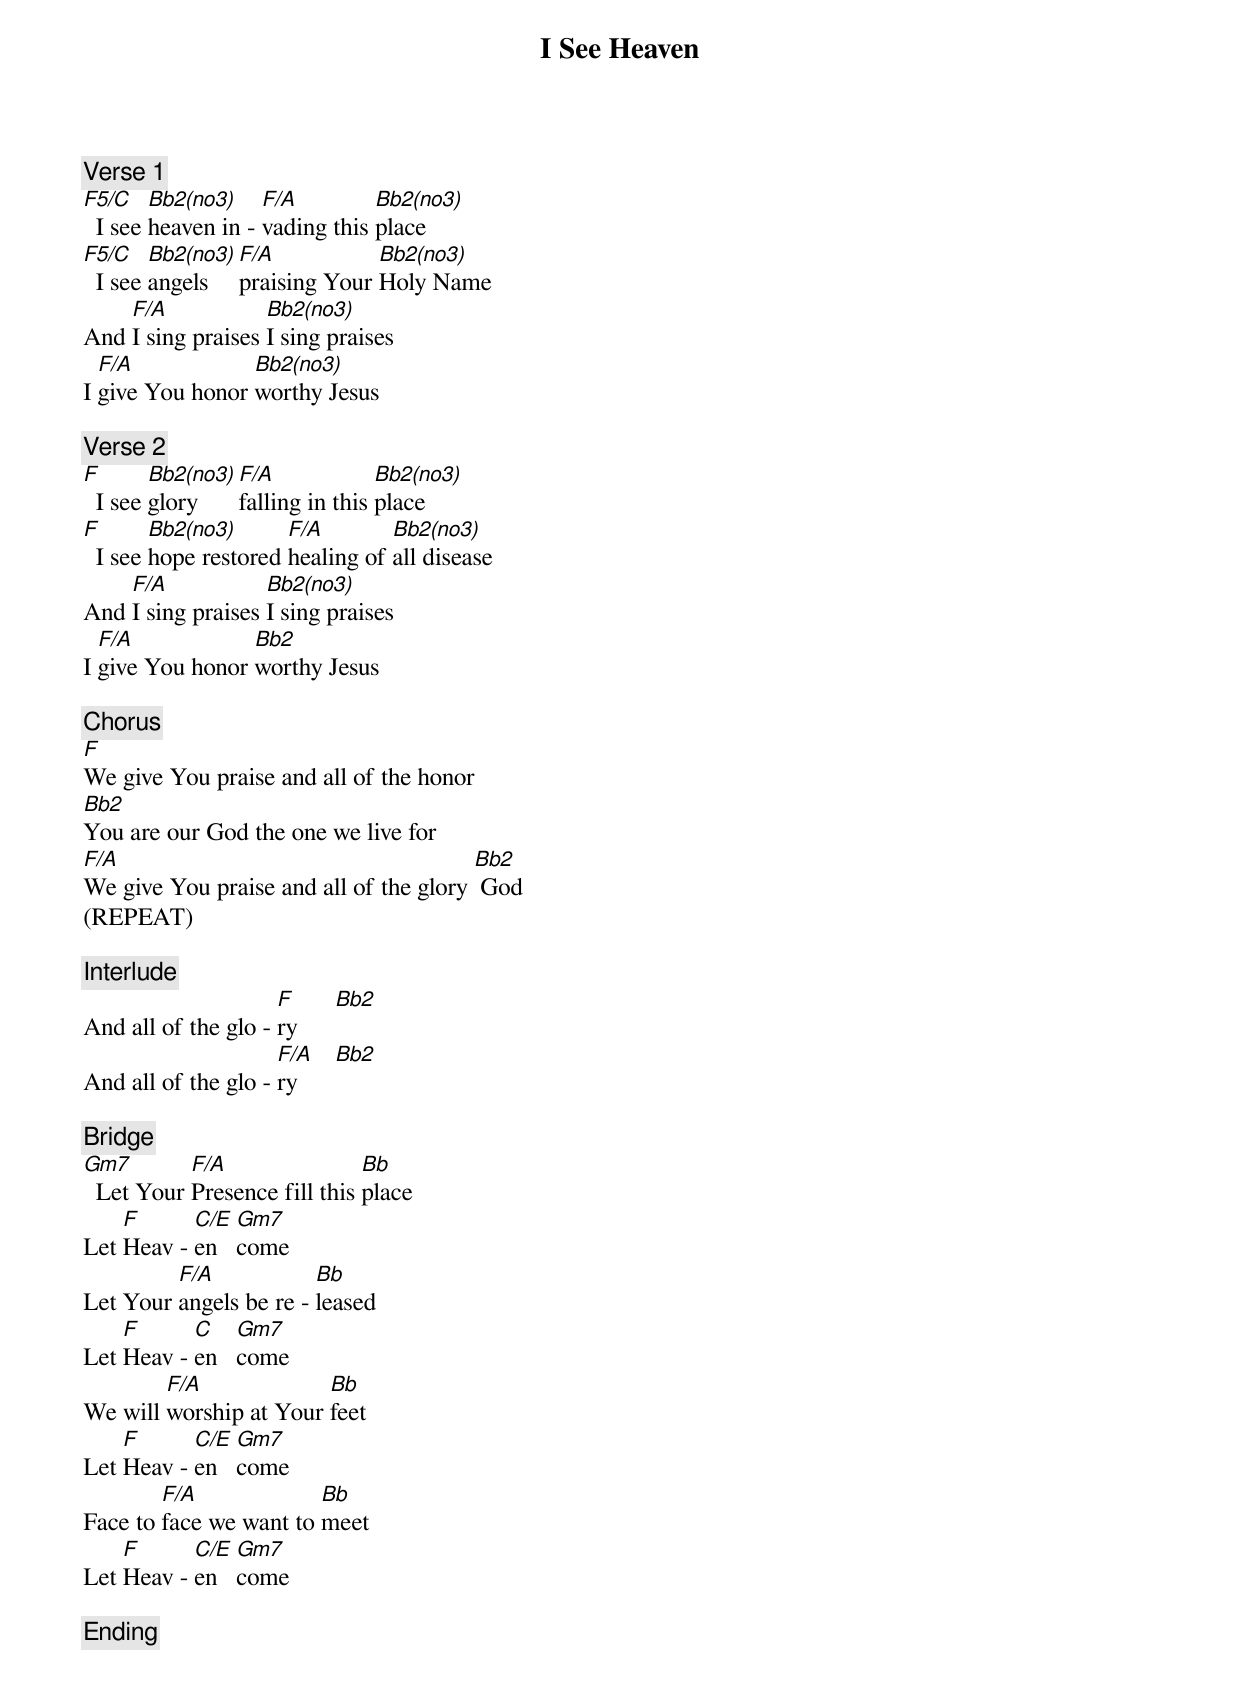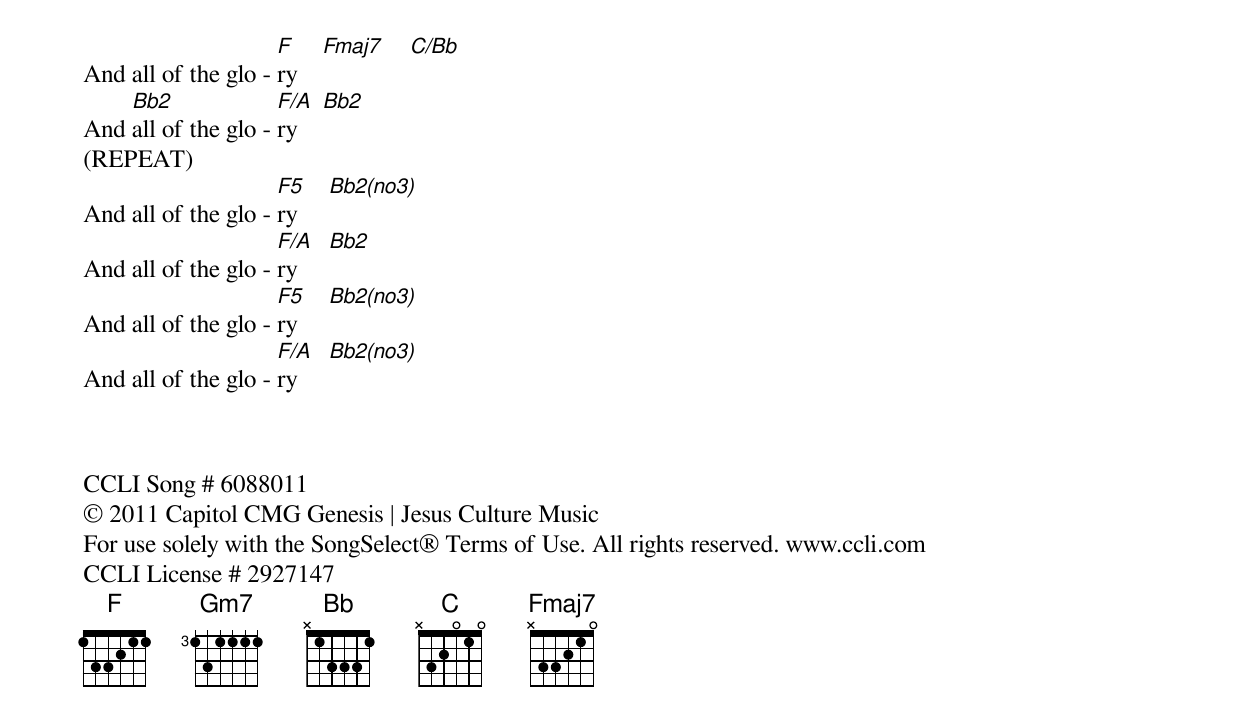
{title: I See Heaven}
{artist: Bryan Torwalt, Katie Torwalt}
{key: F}
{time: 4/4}
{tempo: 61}
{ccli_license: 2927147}
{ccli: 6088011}
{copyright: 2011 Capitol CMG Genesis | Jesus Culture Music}
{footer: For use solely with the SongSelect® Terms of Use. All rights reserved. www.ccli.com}

{comment: Verse 1}
[F5/C]  I see [Bb2(no3)]heaven in - [F/A]vading this [Bb2(no3)]place
[F5/C]  I see [Bb2(no3)]angels   [F/A]praising Your [Bb2(no3)]Holy Name
And [F/A]I sing praises [Bb2(no3)]I sing praises
I [F/A]give You honor [Bb2(no3)]worthy Jesus

{comment: Verse 2}
[F]  I see [Bb2(no3)]glory   [F/A]falling in this [Bb2(no3)]place
[F]  I see [Bb2(no3)]hope restored [F/A]healing of [Bb2(no3)]all disease
And [F/A]I sing praises [Bb2(no3)]I sing praises
I [F/A]give You honor [Bb2]worthy Jesus

{comment: Chorus}
[F]We give You praise and all of the honor
[Bb2]You are our God the one we live for
[F/A]We give You praise and all of the glory [Bb2] God
(REPEAT)

{comment: Interlude}
And all of the glo - [F]ry      [Bb2]
And all of the glo - [F/A]ry      [Bb2]

{comment: Bridge}
[Gm7]  Let Your [F/A]Presence fill this [Bb]place
Let [F]Heav - [C/E]en   [Gm7]come
Let Your [F/A]angels be re - [Bb]leased
Let [F]Heav - [C]en   [Gm7]come
We will [F/A]worship at Your [Bb]feet
Let [F]Heav - [C/E]en   [Gm7]come
Face to [F/A]face we want to [Bb]meet
Let [F]Heav - [C/E]en   [Gm7]come

{comment: Ending}
And all of the glo - [F]ry    [Fmaj7]    [C/Bb]
And [Bb2]all of the glo - [F/A]ry    [Bb2]
(REPEAT)
{comment: }
And all of the glo - [F5]ry     [Bb2(no3)]
And all of the glo - [F/A]ry     [Bb2]
And all of the glo - [F5]ry     [Bb2(no3)]
And all of the glo - [F/A]ry     [Bb2(no3)]



CCLI Song # 6088011
© 2011 Capitol CMG Genesis | Jesus Culture Music
For use solely with the SongSelect® Terms of Use. All rights reserved. www.ccli.com
CCLI License # 2927147
